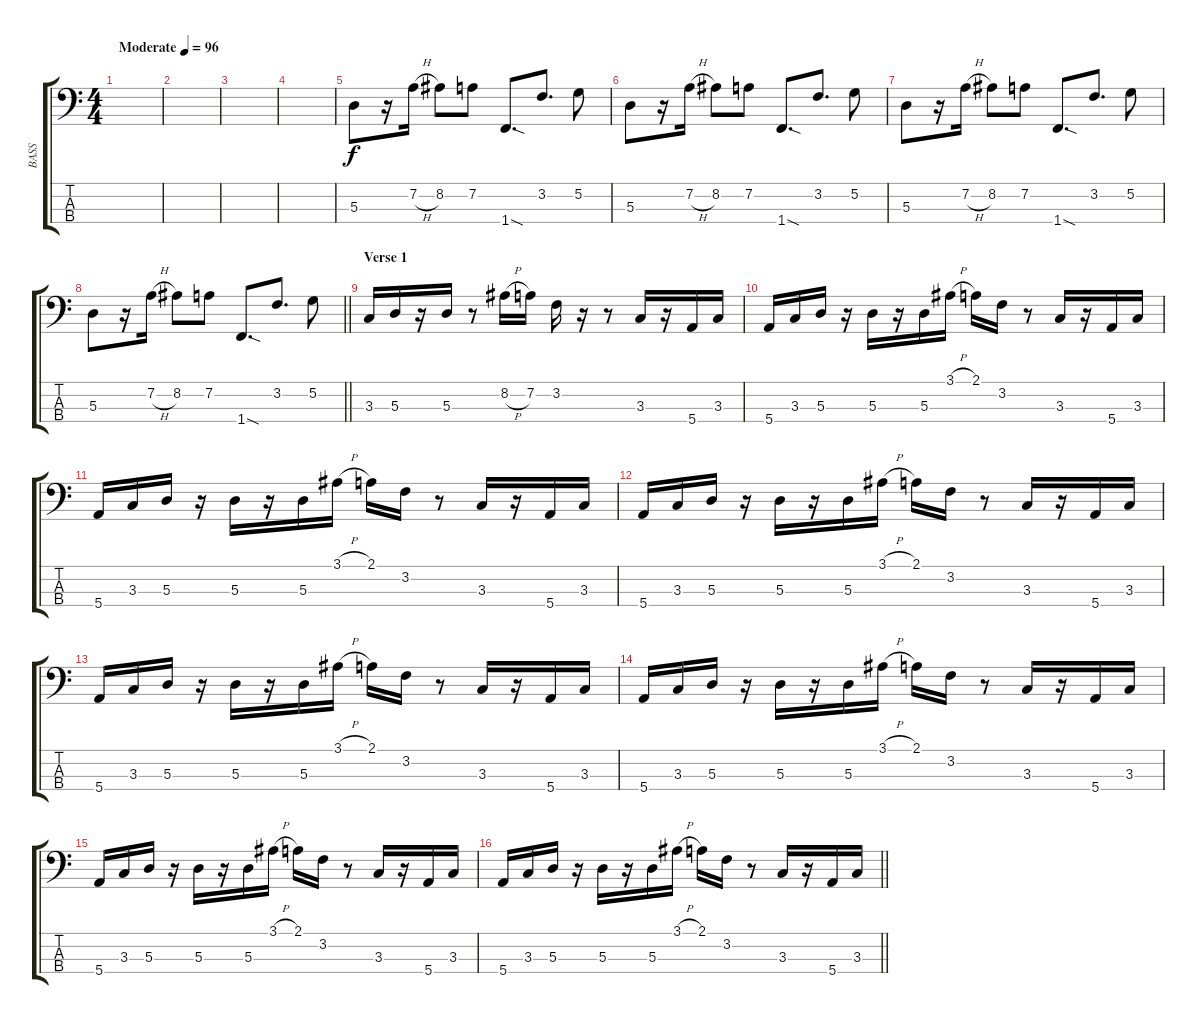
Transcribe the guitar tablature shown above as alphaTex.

\track ("BASS" "BASS") {instrument electricbassfinger}
\staff {score tabs}
\tuning (G2 D2 A1 E1) {hide}
\ts (4 4)
\tempo (96 "Moderate")
\clef f4
\ks c
|
|
|
|
5.3.8 r.16 7.2{h}.16 8.2.8 7.2.8 1.4{sod}.8{d} 3.2.8{d} 5.2.8 |
5.3.8 r.16 7.2{h}.16 8.2.8 7.2.8 1.4{sod}.8{d} 3.2.8{d} 5.2.8 |
5.3.8 r.16 7.2{h}.16 8.2.8 7.2.8 1.4{sod}.8{d} 3.2.8{d} 5.2.8 |
\barLineRight lightlight
5.3.8 r.16 7.2{h}.16 8.2.8 7.2.8 1.4{sod}.8{d} 3.2.8{d} 5.2.8 |
\section ("" "Verse 1")
3.3.16 5.3.16 r.16 5.3.16 r.8 8.2{h}.16 7.2.16 3.2.16 r.16 r.8 3.3.16 r.16 5.4.16 3.3.16 |
5.4.16 3.3.16 5.3.16 r.16 5.3.16 r.16 5.3.16 3.1{h}.16 2.1.16 3.2.16 r.8 3.3.16 r.16 5.4.16 3.3.16 |
5.4.16 3.3.16 5.3.16 r.16 5.3.16 r.16 5.3.16 3.1{h}.16 2.1.16 3.2.16 r.8 3.3.16 r.16 5.4.16 3.3.16 |
5.4.16 3.3.16 5.3.16 r.16 5.3.16 r.16 5.3.16 3.1{h}.16 2.1.16 3.2.16 r.8 3.3.16 r.16 5.4.16 3.3.16 |
5.4.16 3.3.16 5.3.16 r.16 5.3.16 r.16 5.3.16 3.1{h}.16 2.1.16 3.2.16 r.8 3.3.16 r.16 5.4.16 3.3.16 |
5.4.16 3.3.16 5.3.16 r.16 5.3.16 r.16 5.3.16 3.1{h}.16 2.1.16 3.2.16 r.8 3.3.16 r.16 5.4.16 3.3.16 |
5.4.16 3.3.16 5.3.16 r.16 5.3.16 r.16 5.3.16 3.1{h}.16 2.1.16 3.2.16 r.8 3.3.16 r.16 5.4.16 3.3.16 |
\barLineRight lightlight
5.4.16 3.3.16 5.3.16 r.16 5.3.16 r.16 5.3.16 3.1{h}.16 2.1.16 3.2.16 r.8 3.3.16 r.16 5.4.16 3.3.16
